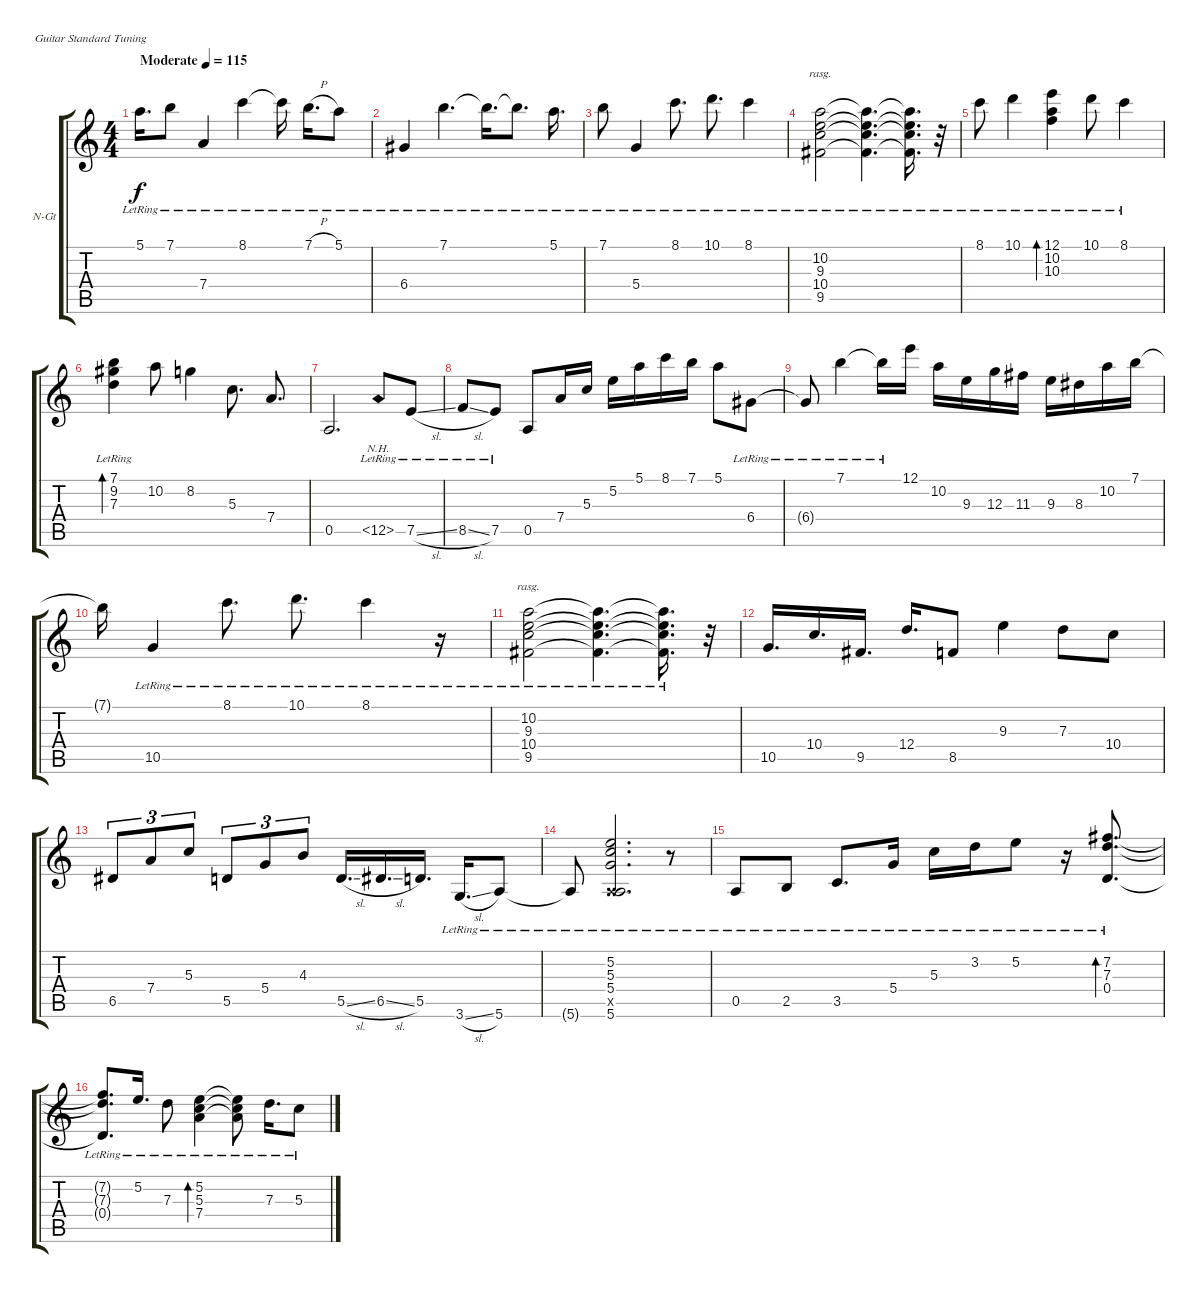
\bracketExtendMode groupsimilarinstruments
\firstSystemTrackNameOrientation horizontal
\otherSystemsTrackNameOrientation horizontal
\track ("Rodrigo" "N-Gt") {instrument acousticguitarnylon}
\staff {score tabs}
\tuning (E4 B3 G3 D3 A2 E2)
\ts (4 4)
\beaming (8 2 2 2 2)
\tempo (115 "Moderate")
\clef g2
\ks c
5.1{lr}.16{d dy f instrument acousticguitarnylon} 7.1{lr}.8 7.4{lr}.4 8.1{lr}.4 8.1{lr t}.16 7.1{h lr}.16{d} 5.1{lr}.8 |
6.4{lr}.4 7.1{lr}.4{d} 7.1{lr t}.16{d} 7.1{lr t}.8{d} 5.1{lr}.16{d} |
7.1{lr}.8 5.4{lr}.4 8.1{lr}.8{d} 10.1{lr}.8{d} 8.1{lr}.4 |
(10.2{lr} 9.3{lr} 10.4{lr} 9.5{lr}).2{rasg amianapaest} (10.2{lr t} 9.3{lr t} 10.4{lr t} 9.5{lr t}).4{d} (10.2{lr t} 9.3{lr t} 10.4{lr t} 9.5{lr t}).16{d} r.32 |
8.1{lr}.8 10.1{lr}.4 (12.1{lr} 10.2{lr} 10.3{lr}).4{bd 480} 10.1{lr}.8 8.1{lr}.4 |
(7.1{lr} 9.2{lr} 7.3{lr}).4{bd 480} 10.2.8 8.2.4 5.3.8{d} 7.4.8{d} |
0.5.2{d} 12.5{nh lr}.8 7.5{sl lr}.8 |
8.5{sl lr}.8 7.5{lr}.8 0.5.8 7.4.16 5.3.16 5.2.16 5.1.16 8.1.16 7.1.16 5.1.8 6.4{lr}.8 |
6.4{lr t}.8 7.1{lr}.4 7.1{lr t}.16 12.1.16 10.2.16 9.3.16 12.3.16 11.3.16 9.3.16 8.3.16 10.2.16 7.1.16 |
7.1{t}.16 10.5{lr}.4 8.1{lr}.8{d} 10.1{lr}.8{d} 8.1{lr}.4 r.16 |
(10.2{lr} 9.3{lr} 10.4{lr} 9.5{lr}).2{rasg amianapaest} (10.2{lr t} 9.3{lr t} 10.4{lr t} 9.5{lr t}).4{d} (10.2{lr t} 9.3{lr t} 10.4{lr t} 9.5{lr t}).16{d} r.32 |
10.5.16{d} 10.4.16{d} 9.5.16{d} 12.4.16{d} 8.5.8 9.3.4 7.3.8 10.4.8 |
6.5.8{tu (3 2)} 7.4.8{tu (3 2)} 5.3.8{tu (3 2)} 5.5.8{tu (3 2)} 5.4.8{tu (3 2)} 4.3.8{tu (3 2)} 5.5{sl}.16{d} 6.5{sl}.16{d} 5.5.16{d} 3.6{sl lr}.16{d} 5.6{lr}.8 |
5.6{lr t}.8 (5.2{lr} 5.3{lr} 5.4{lr} 0.5{x} 5.6{lr}).2{d} r.8 |
0.5{lr}.8 2.5{lr}.8 3.5{lr}.8{d} 5.4{lr}.16 5.3{lr}.16 3.2{lr}.16 5.2{lr}.8 r.16 (7.2{lr} 7.3{lr} 0.4{lr}).8{d bd 480} |
(7.2{lr t} 7.3{lr t} 0.4{lr t}).8{d} 5.2{lr}.16{d} 7.3{lr}.8 (5.2{lr} 5.3{lr} 7.4{lr}).4{bd 480} (5.2{lr t} 5.3{lr t} 7.4{lr t}).8 7.3{lr}.16{d} 5.3{lr}.8
